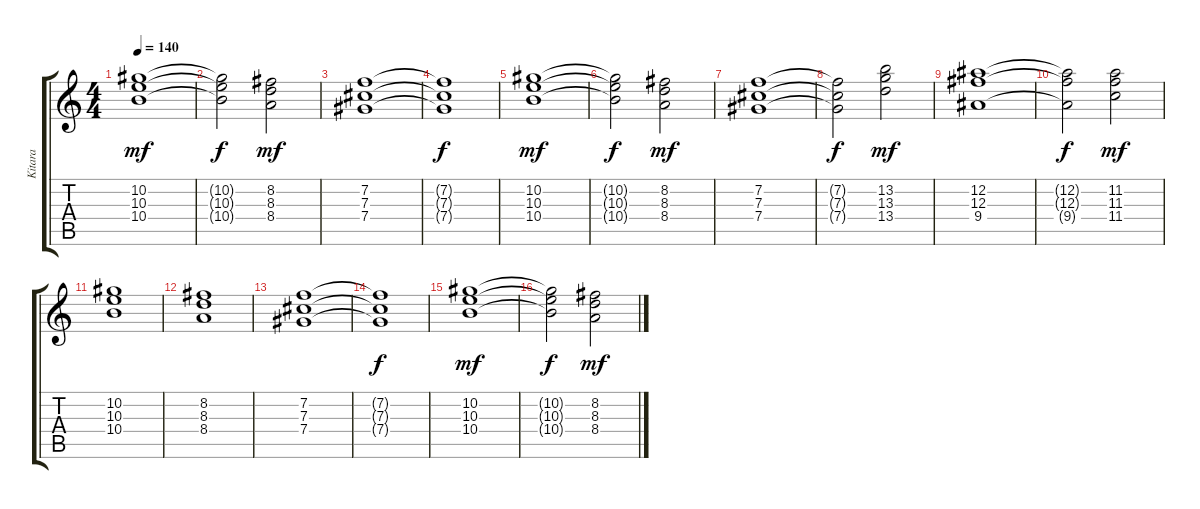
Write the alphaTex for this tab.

\track ("Kitara" "Kitara") {instrument distortionguitar}
\staff {score tabs}
\tuning (Eb4 Bb3 Gb3 Db3 Ab2 Db2) {hide}
\ts (4 4)
\tempo 140
\clef g2
\ks c
(10.2 10.3 10.4).1{dy mf} |
(10.2{t} 10.3{t} 10.4{t}).2{dy f} (8.2 8.3 8.4).2{dy mf} |
(7.2 7.3 7.4).1{volume 5} |
(7.2{t} 7.3{t} 7.4{t}).1{dy f} |
(10.2 10.3 10.4).1{dy mf} |
(10.2{t} 10.3{t} 10.4{t}).2{dy f} (8.2 8.3 8.4).2{dy mf} |
(7.2 7.3 7.4).1{volume 2} |
(7.2{t} 7.3{t} 7.4{t}).2{dy f} (13.2 13.3 13.4).2{dy mf} |
(12.2 12.3 9.4).1 |
(12.2{t} 12.3{t} 9.4{t}).2{dy f} (11.2 11.3 11.4).2{dy mf} |
(10.2 10.3 10.4).1{volume 0} |
(8.2 8.3 8.4).1 |
(7.2 7.3 7.4).1 |
(7.2{t} 7.3{t} 7.4{t}).1{dy f} |
(10.2 10.3 10.4).1{dy mf} |
(10.2{t} 10.3{t} 10.4{t}).2{dy f} (8.2 8.3 8.4).2{dy mf}
